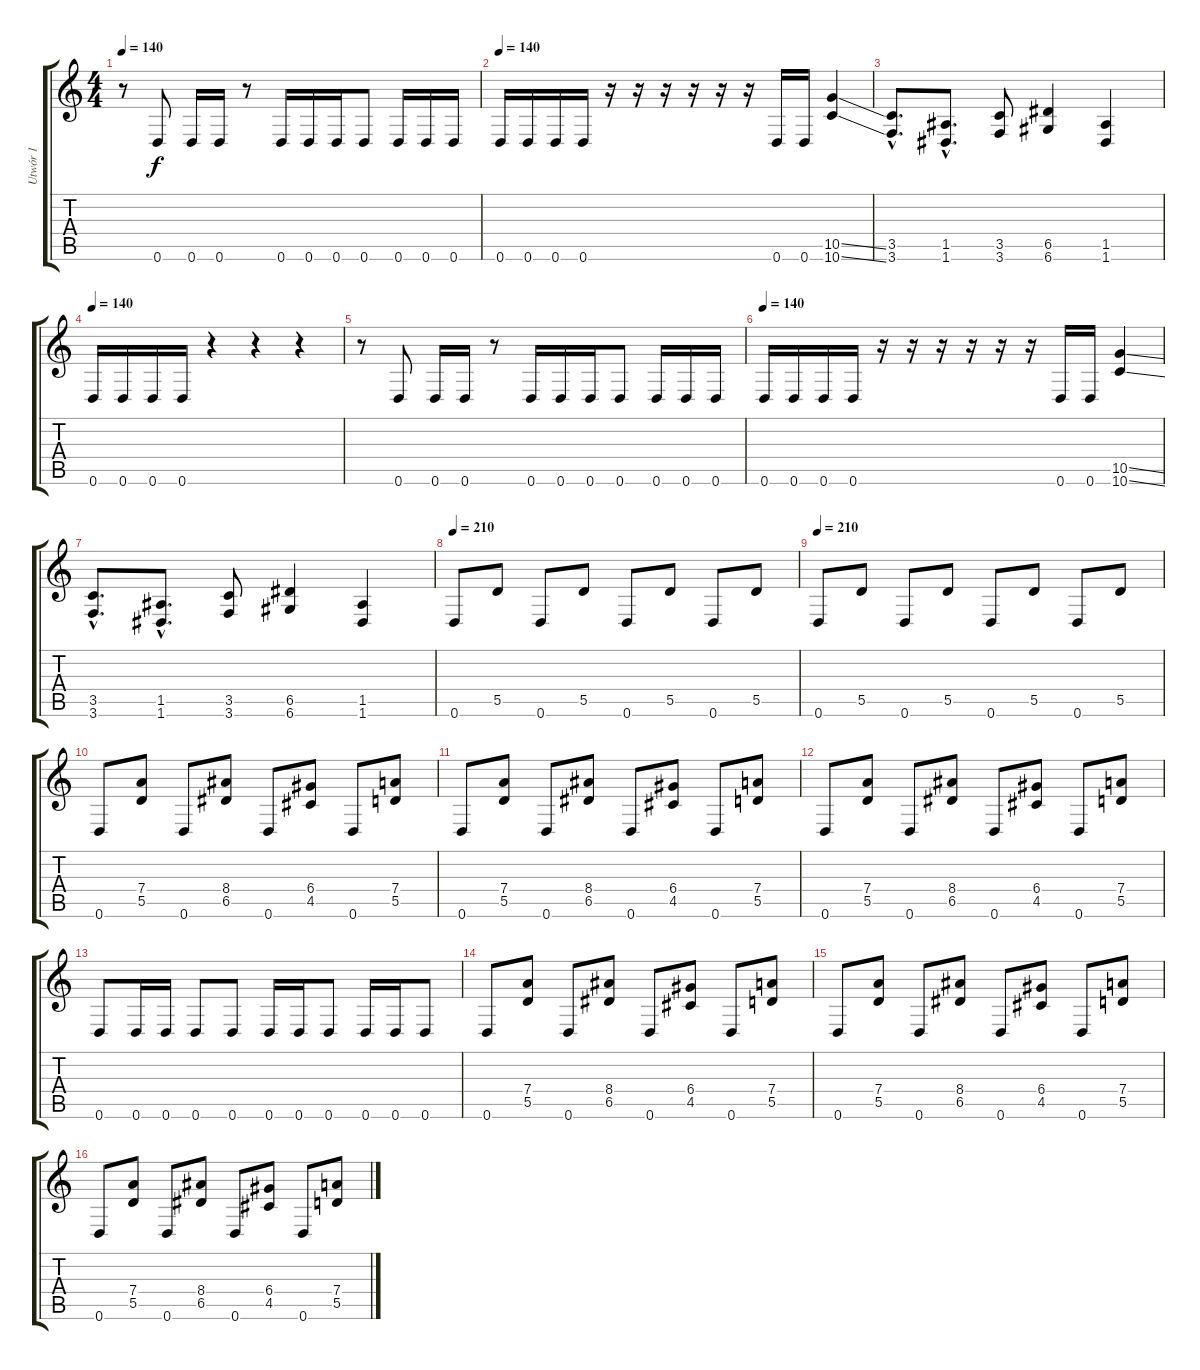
\track ("Utwór 1" "Utwór 1") {instrument overdrivenguitar}
\staff {score tabs}
\tuning (E4 B3 G3 D3 A2 D2) {hide}
\ts (4 4)
\tempo 140
\clef g2
\ks c
r.8{dy f} 0.6.8 0.6.16 0.6.16 r.8 0.6.16 0.6.16 0.6.16 0.6.8 0.6.16 0.6.16 0.6.16 |
\tempo 140
0.6.16 0.6.16 0.6.16 0.6.16 r.16 r.16 r.16 r.16 r.16 r.16 0.6.16 0.6.16 (10.5{ss} 10.6{ss}).4 |
(3.5{hac} 3.6{hac}).8{d} (1.5{hac} 1.6{hac}).8{d} (3.5 3.6).8 (6.5 6.6).4 (1.5 1.6).4 |
\tempo 140
0.6.16 0.6.16 0.6.16 0.6.16 r.4 r.4 r.4 |
r.8 0.6.8 0.6.16 0.6.16 r.8 0.6.16 0.6.16 0.6.16 0.6.8 0.6.16 0.6.16 0.6.16 |
\tempo 140
0.6.16 0.6.16 0.6.16 0.6.16 r.16 r.16 r.16 r.16 r.16 r.16 0.6.16 0.6.16 (10.5{ss} 10.6{ss}).4 |
(3.5{hac} 3.6{hac}).8{d} (1.5{hac} 1.6{hac}).8{d} (3.5 3.6).8 (6.5 6.6).4 (1.5 1.6).4 |
\tempo 210
0.6.8 5.5.8 0.6.8 5.5.8 0.6.8 5.5.8 0.6.8 5.5.8 |
\tempo 210
0.6.8 5.5.8 0.6.8 5.5.8 0.6.8 5.5.8 0.6.8 5.5.8 |
0.6.8 (7.4 5.5).8 0.6.8 (8.4 6.5).8 0.6.8 (6.4 4.5).8 0.6.8 (7.4 5.5).8 |
0.6.8 (7.4 5.5).8 0.6.8 (8.4 6.5).8 0.6.8 (6.4 4.5).8 0.6.8 (7.4 5.5).8 |
0.6.8 (7.4 5.5).8 0.6.8 (8.4 6.5).8 0.6.8 (6.4 4.5).8 0.6.8 (7.4 5.5).8 |
0.6.8 0.6.16 0.6.16 0.6.8 0.6.8 0.6.16 0.6.16 0.6.8 0.6.16 0.6.16 0.6.8 |
0.6.8 (7.4 5.5).8 0.6.8 (8.4 6.5).8 0.6.8 (6.4 4.5).8 0.6.8 (7.4 5.5).8 |
0.6.8 (7.4 5.5).8 0.6.8 (8.4 6.5).8 0.6.8 (6.4 4.5).8 0.6.8 (7.4 5.5).8 |
0.6.8 (7.4 5.5).8 0.6.8 (8.4 6.5).8 0.6.8 (6.4 4.5).8 0.6.8 (7.4 5.5).8
